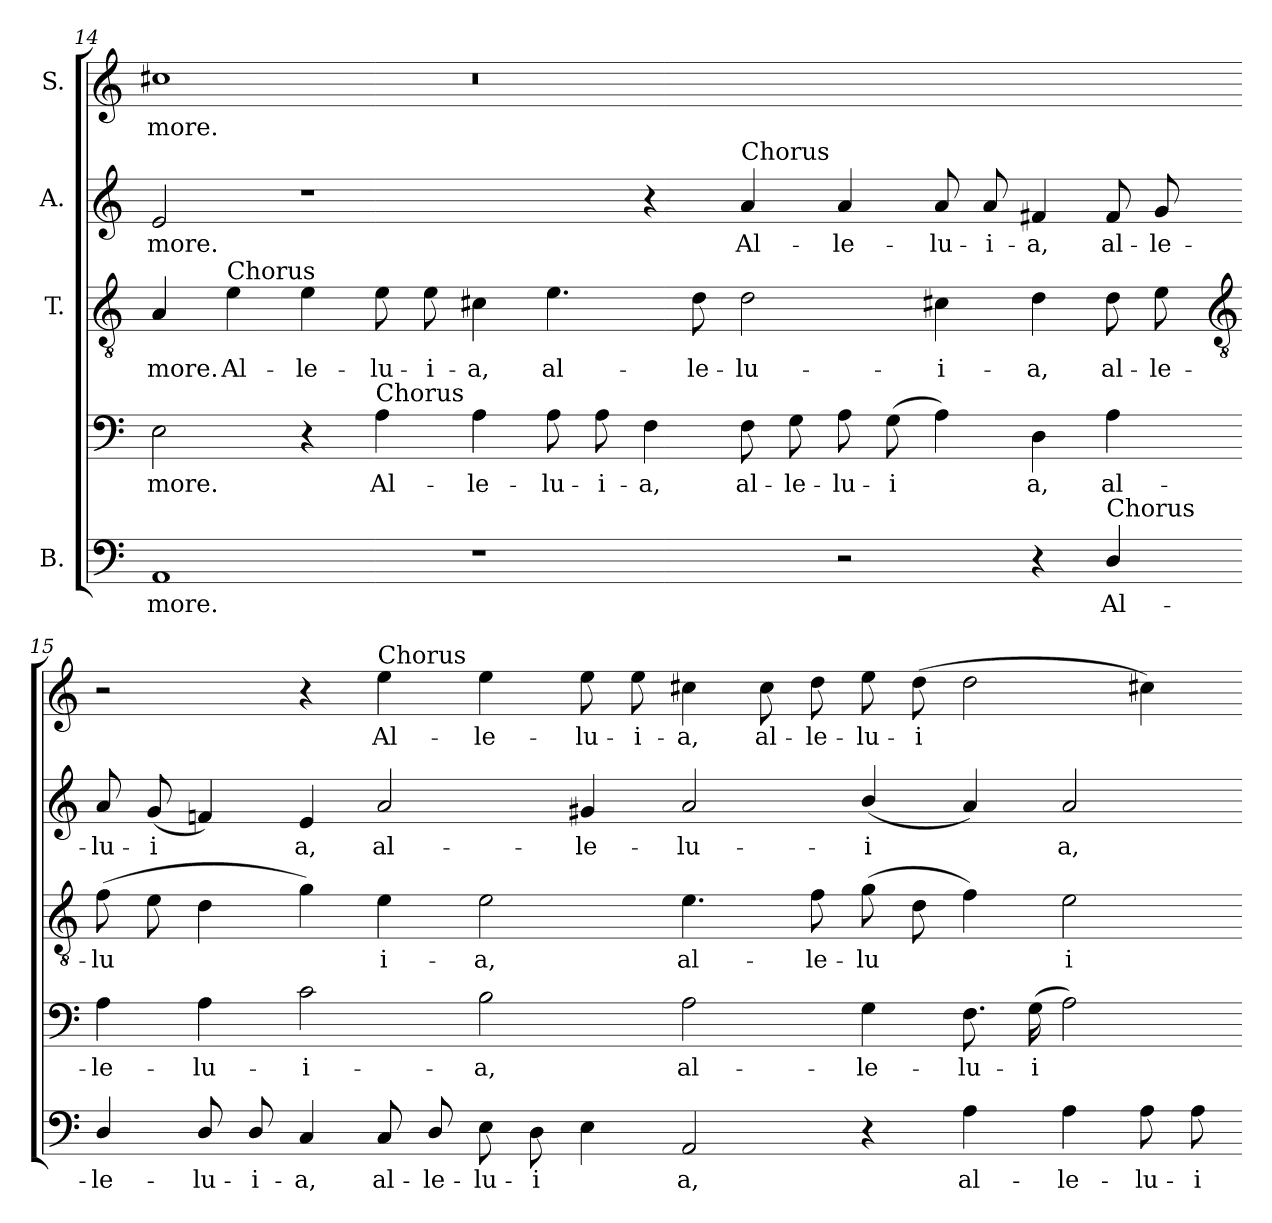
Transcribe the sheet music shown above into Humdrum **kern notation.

**kern	**text	**kern	**text	**kern	**text	**kern	**text	**kern	**text
*part4	*part4	*part4	*part4	*part3	*part3	*part2	*part2	*part1	*part1
*staff5	*staff5	*staff4	*staff4	*staff3	*staff3	*staff2	*staff2	*staff1	*staff1
*I"B.	*	*	*	*I"T.	*	*I"A.	*	*I"S.	*
!!LO:LB:g=z
*clefF4	*	*clefF4	*	*clefGv2	*	*clefG2	*	*clefG2	*
*k[]	*	*k[]	*	*k[]	*	*k[]	*	*k[]	*
*C:	*	*C:	*	*C:	*	*C:	*	*C:	*
=14	=14	=14	=14	=14	=14	=14	=14	=14	=14
!	!LO:LY:b	!	!LO:LY:b	!	!LO:LY:b	!	!LO:LY:b	!	!LO:LY:b
1AA	-more.	2E	-more.	4A	-more.	2e	more.	1cc#X	more.
!	!	!	!	!LO:TX:a:t=Chorus	!	!	!	!	!
!	!	!	!	!	!LO:LY:b	!	!	!	!
.	.	.	.	4e	Al-	.	.	.	.
!	!	!	!	!	!LO:LY:b	!	!	!	!
.	.	4r	.	4e	-le-	1r	.	.	.
!	!	!LO:TX:a:t=Chorus	!	!	!	!	!	!	!
!	!	!	!LO:LY:b	!	!LO:LY:b	!	!	!	!
.	.	4A	Al-	8e	-lu-	.	.	.	.
!	!	!	!	!	!LO:LY:b	!	!	!	!
.	.	.	.	8e	-i-	.	.	.	.
!	!	!	!LO:LY:b	!	!LO:LY:b	!	!	!	!
1r	.	4A	-le-	4c#X	-a,	.	.	0r	.
!	!	!	!LO:LY:b	!	!LO:LY:b	!	!	!	!
.	.	8A	-lu-	4.e	al-	.	.	.	.
!	!	!	!LO:LY:b	!	!	!	!	!	!
.	.	8A	-i-	.	.	.	.	.	.
!	!	!	!LO:LY:b	!	!	!	!	!	!
.	.	4F	-a,	.	.	4r	.	.	.
!	!	!	!	!	!LO:LY:b	!	!	!	!
.	.	.	.	8d	-le-	.	.	.	.
!	!	!	!	!	!	!LO:TX:a:t=Chorus	!	!	!
!	!	!	!LO:LY:b	!	!LO:LY:b	!	!LO:LY:b	!	!
.	.	8F	al-	2d	-lu-	4a	Al-	.	.
!	!	!	!LO:LY:b	!	!	!	!	!	!
.	.	8G	-le-	.	.	.	.	.	.
!	!	!	!LO:LY:b	!	!	!	!LO:LY:b	!	!
2r	.	8A	-lu-	.	.	4a	-le-	.	.
!	!	!	!LO:LY:b	!	!	!	!	!	!
.	.	(>8G	-i	.	.	.	.	.	.
!	!	!	!	!	!LO:LY:b	!	!LO:LY:b	!	!
.	.	4A)	.	4c#X	-i-	8a	-lu-	.	.
!	!	!	!	!	!	!	!LO:LY:b	!	!
.	.	.	.	.	.	8a	-i-	.	.
!	!	!	!LO:LY:b	!	!LO:LY:b	!	!LO:LY:b	!	!
4r	.	4D	a,	4d	-a,	4f#X	-a,	.	.
!LO:TX:a:t=Chorus	!	!	!	!	!	!	!	!	!
!	!LO:LY:b	!	!LO:LY:b	!	!LO:LY:b	!	!LO:LY:b	!	!
4D/	Al-	4A	al-	8d	al-	8f#	al-	.	.
!	!	!	!	!	!LO:LY:b	!	!LO:LY:b	!	!
.	.	.	.	8e	-le-	8g	-le-	.	.
!!LO:LB:g=z
=15-	=15-	=15-	=15-	=15-	=15-	=15-	=15-	=15-	=15-
*	*	*	*	*clefGv2	*	*	*	*	*
!	!LO:LY:b	!	!LO:LY:b	!	!LO:LY:b	!	!LO:LY:b	!	!
4D/	le-	4A	-le-	(>8f	-lu	8a	-lu-	2r	.
!	!	!	!	!	!	!	!LO:LY:b	!	!
.	.	.	.	8e	.	(<8g	-i	.	.
!	!LO:LY:b	!	!LO:LY:b	!	!	!	!	!	!
8D/	-lu-	4A	-lu-	4d	.	4fn)	.	.	.
!	!LO:LY:b	!	!	!	!	!	!	!	!
8D/	-i-	.	.	.	.	.	.	.	.
!	!LO:LY:b	!	!LO:LY:b	!	!	!	!LO:LY:b	!	!
4C/	-a,	2c	-i-	4g)	.	4e	a,	4r	.
!	!	!	!	!	!	!	!	!LO:TX:a:t=Chorus	!
!	!LO:LY:b	!	!	!	!LO:LY:b	!	!LO:LY:b	!	!LO:LY:b
8C/	al-	.	.	4e	i-	2a	al-	4ee	Al-
!	!LO:LY:b	!	!	!	!	!	!	!	!
8D/	-le-	.	.	.	.	.	.	.	.
!	!LO:LY:b	!	!LO:LY:b	!	!LO:LY:b	!	!	!	!LO:LY:b
8E	-lu-	2B	-a,	2e	-a,	.	.	4ee	-le-
!	!LO:LY:b	!	!	!	!	!	!	!	!
8D	-i	.	.	.	.	.	.	.	.
!	!	!	!	!	!	!	!LO:LY:b	!	!LO:LY:b
4E	.	.	.	.	.	4g#X	-le-	8ee	-lu-
!	!	!	!	!	!	!	!	!	!LO:LY:b
.	.	.	.	.	.	.	.	8ee	-i-
!	!LO:LY:b	!	!LO:LY:b	!	!LO:LY:b	!	!LO:LY:b	!	!LO:LY:b
2AA	a,	2A	al-	4.e	al-	2a	-lu-	4cc#X	-a,
!	!	!	!	!	!	!	!	!	!LO:LY:b
.	.	.	.	.	.	.	.	8cc#	al-
!	!	!	!	!	!LO:LY:b	!	!	!	!LO:LY:b
.	.	.	.	8f	-le-	.	.	8dd	-le-
!	!	!	!LO:LY:b	!	!LO:LY:b	!	!LO:LY:b	!	!LO:LY:b
4r	.	4G	-le-	(>8g	-lu	(<4b/	-i	8ee	-lu-
!	!	!	!	!	!	!	!	!	!LO:LY:b
.	.	.	.	8d	.	.	.	(>8dd	-i
!	!LO:LY:b	!	!LO:LY:b	!	!	!	!	!	!
4A	al-	8.F	-lu-	4f)	.	4a)	.	2dd	.
!	!	!	!LO:LY:b	!	!	!	!	!	!
.	.	(>16G	-i	.	.	.	.	.	.
!	!LO:LY:b	!	!	!	!LO:LY:b	!	!LO:LY:b	!	!
4A	-le-	2A)	.	2e	i-	2a	a,	.	.
!	!LO:LY:b	!	!	!	!	!	!	!	!
8A	-lu-	.	.	.	.	.	.	4cc#X)	.
!	!LO:LY:b	!	!	!	!	!	!	!	!
8A	-i-	.	.	.	.	.	.	.	.
=-	=-	=-	=-	=-	=-	=-	=-	=-	=-
*-	*-	*-	*-	*-	*-	*-	*-	*-	*-
